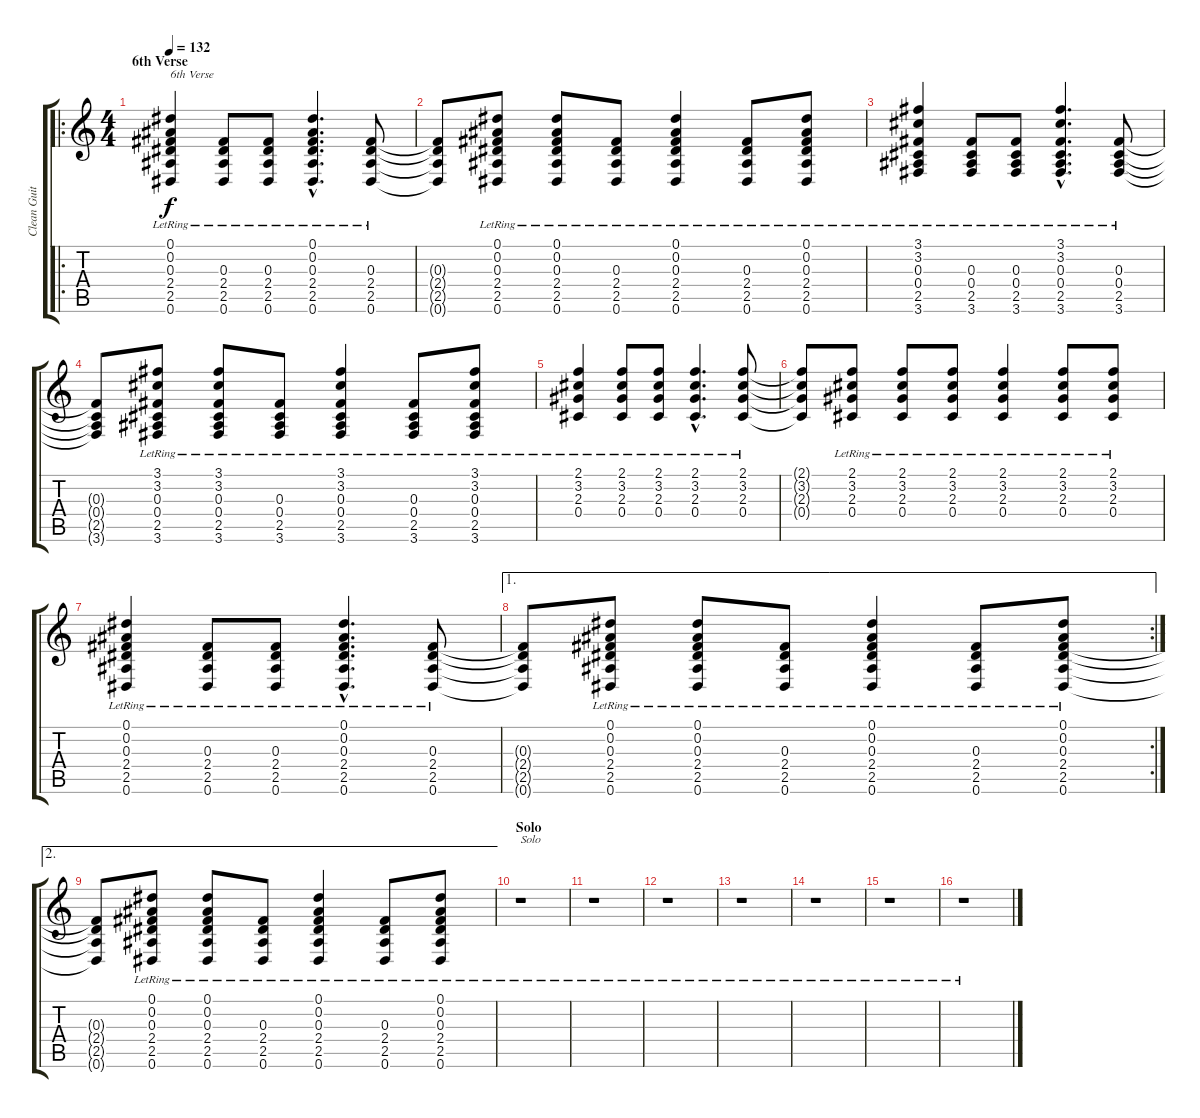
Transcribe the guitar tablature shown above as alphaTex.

\track ("Clean Guitar I" "Clean Guit") {instrument acousticguitarsteel}
\staff {score tabs}
\tuning (Eb4 Bb3 Gb3 Db3 Ab2 Eb2) {hide}
\ro
\ts (4 4)
\section ("" "6th Verse")
\tempo 132
\clef g2
\ks c
(0.1{lr} 0.2{lr} 0.3{lr} 2.4{lr} 2.5{lr} 0.6{lr}).4{txt "6th Verse" dy f} (0.3{lr} 2.4{lr} 2.5{lr} 0.6{lr}).8 (0.3{lr} 2.4{lr} 2.5{lr} 0.6{lr}).8 (0.1{hac lr} 0.2{hac lr} 0.3{hac lr} 2.4{hac lr} 2.5{hac lr} 0.6{hac lr}).4{d} (0.3{lr} 2.4{lr} 2.5{lr} 0.6{lr}).8 |
(0.3{t} 2.4{t} 2.5{t} 0.6{t}).8 (0.1{lr} 0.2{lr} 0.3{lr} 2.4{lr} 2.5{lr} 0.6{lr}).8 (0.1{lr} 0.2{lr} 0.3{lr} 2.4{lr} 2.5{lr} 0.6{lr}).8 (0.3{lr} 2.4{lr} 2.5{lr} 0.6{lr}).8 (0.1{lr} 0.2{lr} 0.3{lr} 2.4{lr} 2.5{lr} 0.6{lr}).4 (0.3{lr} 2.4{lr} 2.5{lr} 0.6{lr}).8 (0.1{lr} 0.2{lr} 0.3{lr} 2.4{lr} 2.5{lr} 0.6{lr}).8 |
(3.1{lr} 3.2{lr} 0.3{lr} 0.4{lr} 2.5{lr} 3.6{lr}).4 (0.3{lr} 0.4{lr} 2.5{lr} 3.6{lr}).8 (0.3{lr} 0.4{lr} 2.5{lr} 3.6{lr}).8 (3.1{hac lr} 3.2{hac lr} 0.3{hac lr} 0.4{hac lr} 2.5{hac lr} 3.6{hac lr}).4{d} (0.3{lr} 0.4{lr} 2.5{lr} 3.6{lr}).8 |
(0.3{t} 0.4{t} 2.5{t} 3.6{t}).8 (3.1{lr} 3.2{lr} 0.3{lr} 0.4{lr} 2.5{lr} 3.6{lr}).8 (3.1{lr} 3.2{lr} 0.3{lr} 0.4{lr} 2.5{lr} 3.6{lr}).8 (0.3{lr} 0.4{lr} 2.5{lr} 3.6{lr}).8 (3.1{lr} 3.2{lr} 0.3{lr} 0.4{lr} 2.5{lr} 3.6{lr}).4 (0.3{lr} 0.4{lr} 2.5{lr} 3.6{lr}).8 (3.1{lr} 3.2{lr} 0.3{lr} 0.4{lr} 2.5{lr} 3.6{lr}).8 |
(2.1{lr} 3.2{lr} 2.3{lr} 0.4{lr}).4 (2.1{lr} 3.2{lr} 2.3{lr} 0.4{lr}).8 (2.1{lr} 3.2{lr} 2.3{lr} 0.4{lr}).8 (2.1{hac lr} 3.2{hac lr} 2.3{hac lr} 0.4{hac lr}).4{d} (2.1{lr} 3.2{lr} 2.3{lr} 0.4{lr}).8 |
(2.1{t} 3.2{t} 2.3{t} 0.4{t}).8 (2.1{lr} 3.2{lr} 2.3{lr} 0.4{lr}).8 (2.1{lr} 3.2{lr} 2.3{lr} 0.4{lr}).8 (2.1{lr} 3.2{lr} 2.3{lr} 0.4{lr}).8 (2.1{lr} 3.2{lr} 2.3{lr} 0.4{lr}).4 (2.1{lr} 3.2{lr} 2.3{lr} 0.4{lr}).8 (2.1{lr} 3.2{lr} 2.3{lr} 0.4{lr}).8 |
(0.1{lr} 0.2{lr} 0.3{lr} 2.4{lr} 2.5{lr} 0.6{lr}).4 (0.3{lr} 2.4{lr} 2.5{lr} 0.6{lr}).8 (0.3{lr} 2.4{lr} 2.5{lr} 0.6{lr}).8 (0.1{hac lr} 0.2{hac lr} 0.3{hac lr} 2.4{hac lr} 2.5{hac lr} 0.6{hac lr}).4{d} (0.3{lr} 2.4{lr} 2.5{lr} 0.6{lr}).8 |
\ae 1
\rc 2
(0.3{t} 2.4{t} 2.5{t} 0.6{t}).8 (0.1{lr} 0.2{lr} 0.3{lr} 2.4{lr} 2.5{lr} 0.6{lr}).8 (0.1{lr} 0.2{lr} 0.3{lr} 2.4{lr} 2.5{lr} 0.6{lr}).8 (0.3{lr} 2.4{lr} 2.5{lr} 0.6{lr}).8 (0.1{lr} 0.2{lr} 0.3{lr} 2.4{lr} 2.5{lr} 0.6{lr}).4 (0.3{lr} 2.4{lr} 2.5{lr} 0.6{lr}).8 (0.1{lr} 0.2{lr} 0.3{lr} 2.4{lr} 2.5{lr} 0.6{lr}).8 |
\ae 2
(0.3{t} 2.4{t} 2.5{t} 0.6{t}).8 (0.1{lr} 0.2{lr} 0.3{lr} 2.4{lr} 2.5{lr} 0.6{lr}).8 (0.1{lr} 0.2{lr} 0.3{lr} 2.4{lr} 2.5{lr} 0.6{lr}).8 (0.3{lr} 2.4{lr} 2.5{lr} 0.6{lr}).8 (0.1{lr} 0.2{lr} 0.3{lr} 2.4{lr} 2.5{lr} 0.6{lr}).4 (0.3{lr} 2.4{lr} 2.5{lr} 0.6{lr}).8 (0.1{lr} 0.2{lr} 0.3{lr} 2.4{lr} 2.5{lr} 0.6{lr}).8 |
\section ("" "Solo")
r.1{txt "Solo"} |
r.1 |
r.1 |
r.1 |
r.1 |
r.1 |
r.1
